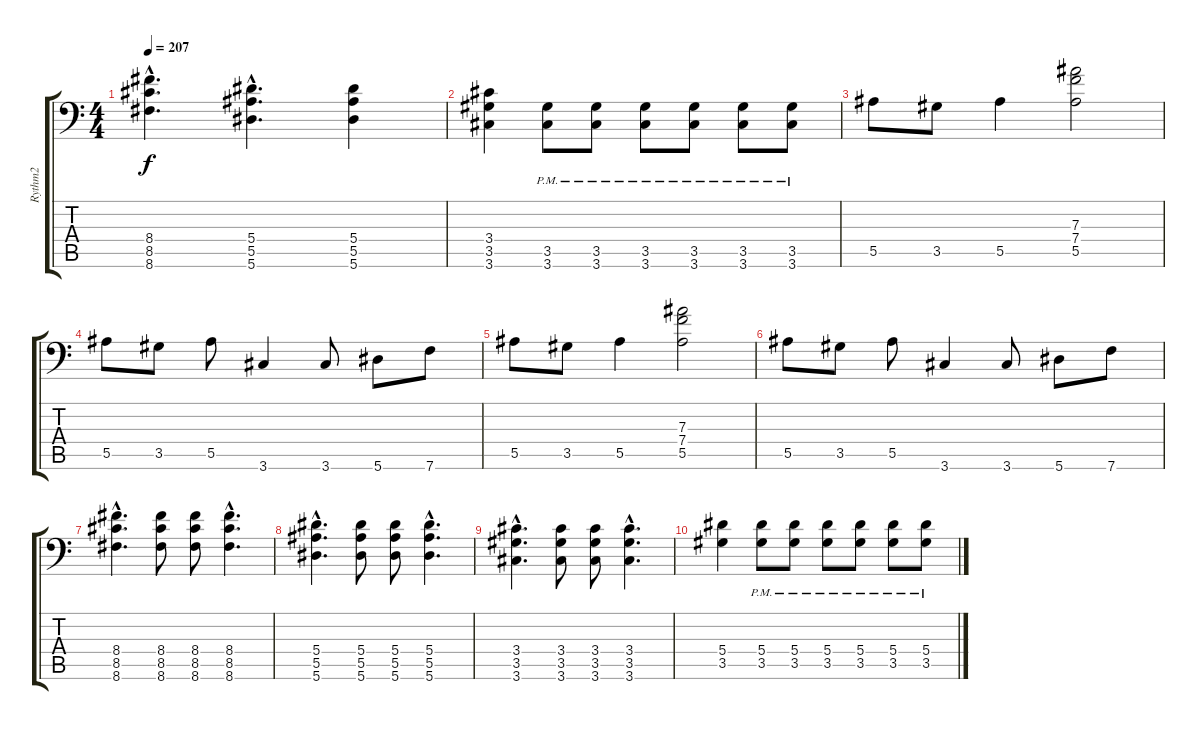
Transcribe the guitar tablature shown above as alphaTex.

\track ("Rythm2" "Rythm2") {instrument distortionguitar}
\staff {score tabs}
\tuning (C4 G3 Eb3 Bb2 F2 Bb1) {hide}
\ts (4 4)
\tempo 207
\clef f4
\ks c
(8.4{hac} 8.5{hac} 8.6{hac}).4{d dy f} (5.4{hac} 5.5{hac} 5.6{hac}).4{d} (5.4 5.5 5.6).4 |
(3.4 3.5 3.6).4 (3.5{pm} 3.6).8 (3.5{pm} 3.6).8 (3.5{pm} 3.6).8 (3.5{pm} 3.6).8 (3.5{pm} 3.6).8 (3.5{pm} 3.6).8 |
5.5.8 3.5.8 5.5.4 (7.3 7.4 5.5).2 |
5.5.8 3.5.8 5.5.8 3.6.4 3.6.8 5.6.8 7.6.8 |
5.5.8 3.5.8 5.5.4 (7.3 7.4 5.5).2 |
5.5.8 3.5.8 5.5.8 3.6.4 3.6.8 5.6.8 7.6.8 |
(8.4{hac} 8.5{hac} 8.6{hac}).4{d} (8.4 8.5 8.6).8 (8.4 8.5 8.6).8 (8.4{hac} 8.5{hac} 8.6{hac}).4{d} |
(5.4{hac} 5.5{hac} 5.6{hac}).4{d} (5.4 5.5 5.6).8 (5.4 5.5 5.6).8 (5.4{hac} 5.5{hac} 5.6{hac}).4{d} |
(3.4{hac} 3.5{hac} 3.6{hac}).4{d} (3.4 3.5 3.6).8 (3.4 3.5 3.6).8 (3.4{hac} 3.5{hac} 3.6{hac}).4{d} |
(5.4 3.5).4 (5.4{pm} 3.5{pm}).8 (5.4{pm} 3.5{pm}).8 (5.4{pm} 3.5{pm}).8 (5.4{pm} 3.5{pm}).8 (5.4{pm} 3.5{pm}).8 (5.4{pm} 3.5{pm}).8
